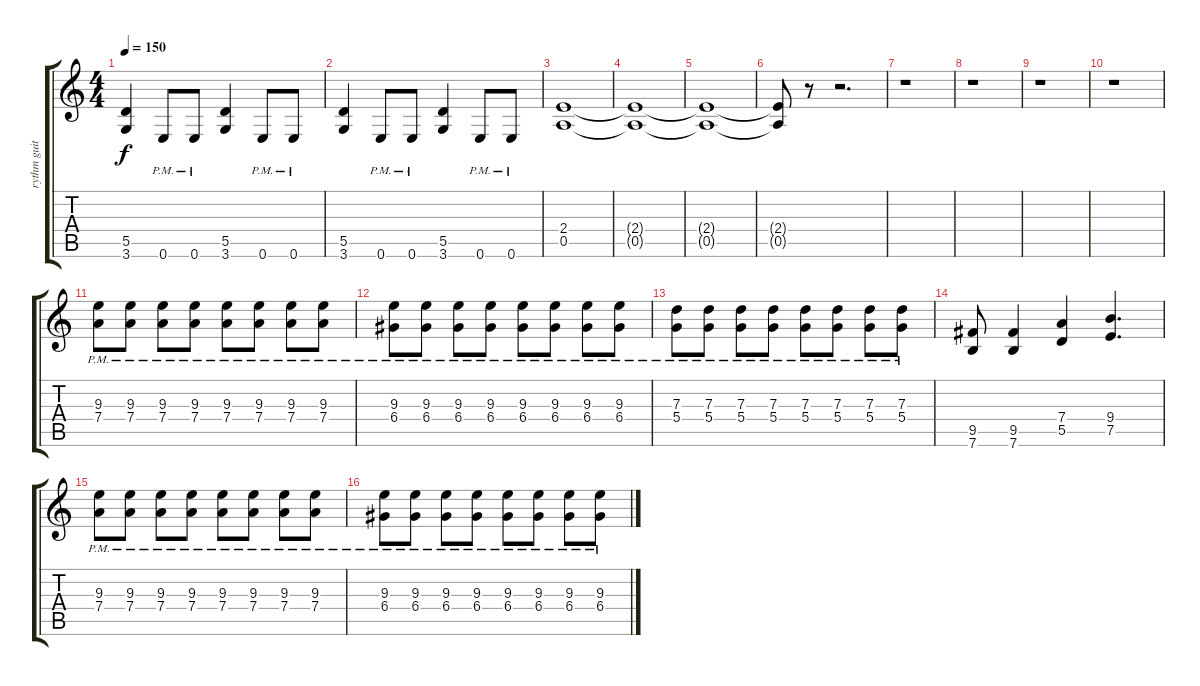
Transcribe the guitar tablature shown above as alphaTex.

\track ("rythm guitar" "rythm guit") {instrument distortionguitar}
\staff {score tabs}
\tuning (E4 B3 G3 D3 A2 E2) {hide}
\ts (4 4)
\tempo 150
\clef g2
\ks c
(5.5 3.6).4{dy f} 0.6{pm}.8 0.6{pm}.8 (5.5 3.6).4 0.6{pm}.8 0.6{pm}.8 |
(5.5 3.6).4 0.6{pm}.8 0.6{pm}.8 (5.5 3.6).4 0.6{pm}.8 0.6{pm}.8 |
(2.4 0.5).1 |
(2.4{t} 0.5{t}).1 |
(2.4{t} 0.5{t}).1 |
(2.4{t} 0.5{t}).8 r.8 r.2{d} |
r.1 |
r.1 |
r.1 |
r.1 |
(9.3{pm} 7.4{pm}).8 (9.3{pm} 7.4{pm}).8 (9.3{pm} 7.4{pm}).8 (9.3{pm} 7.4{pm}).8 (9.3{pm} 7.4{pm}).8 (9.3{pm} 7.4{pm}).8 (9.3{pm} 7.4{pm}).8 (9.3{pm} 7.4{pm}).8 |
(9.3{pm} 6.4{pm}).8 (9.3{pm} 6.4{pm}).8 (9.3{pm} 6.4{pm}).8 (9.3{pm} 6.4{pm}).8 (9.3{pm} 6.4{pm}).8 (9.3{pm} 6.4{pm}).8 (9.3{pm} 6.4{pm}).8 (9.3{pm} 6.4{pm}).8 |
(7.3{pm} 5.4{pm}).8 (7.3{pm} 5.4{pm}).8 (7.3{pm} 5.4{pm}).8 (7.3{pm} 5.4{pm}).8 (7.3{pm} 5.4{pm}).8 (7.3{pm} 5.4{pm}).8 (7.3{pm} 5.4{pm}).8 (7.3{pm} 5.4{pm}).8 |
(9.5 7.6).8 (9.5 7.6).4 (7.4 5.5).4 (9.4 7.5).4{d} |
(9.3{pm} 7.4{pm}).8 (9.3{pm} 7.4{pm}).8 (9.3{pm} 7.4{pm}).8 (9.3{pm} 7.4{pm}).8 (9.3{pm} 7.4{pm}).8 (9.3{pm} 7.4{pm}).8 (9.3{pm} 7.4{pm}).8 (9.3{pm} 7.4{pm}).8 |
(9.3{pm} 6.4{pm}).8 (9.3{pm} 6.4{pm}).8 (9.3{pm} 6.4{pm}).8 (9.3{pm} 6.4{pm}).8 (9.3{pm} 6.4{pm}).8 (9.3{pm} 6.4{pm}).8 (9.3{pm} 6.4{pm}).8 (9.3{pm} 6.4{pm}).8
